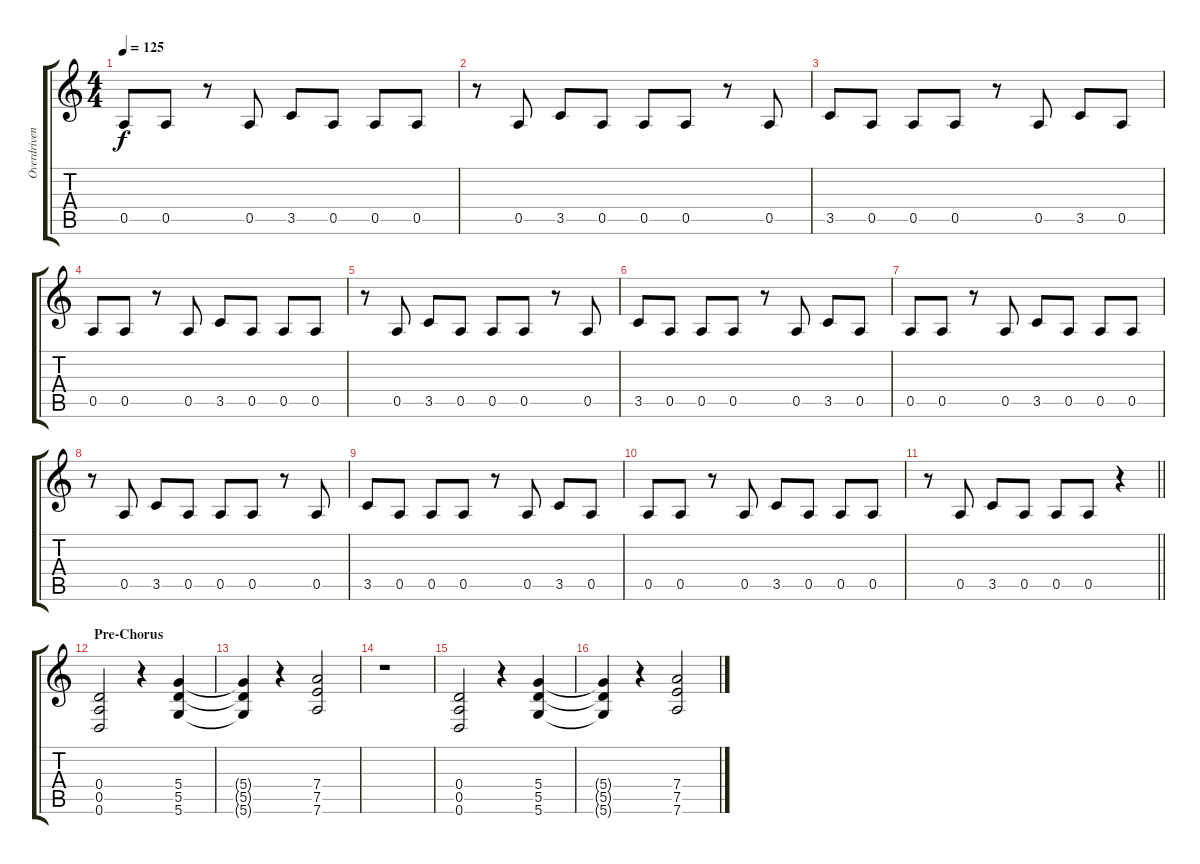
\track ("Overdriven Guitar" "Overdriven") {instrument overdrivenguitar}
\staff {score tabs}
\tuning (E4 B3 G3 D3 A2 D2) {hide}
\ts (4 4)
\tempo 125
\clef g2
\ks c
0.5.8{dy f} 0.5.8 r.8 0.5.8 3.5.8 0.5.8 0.5.8 0.5.8 |
r.8 0.5.8 3.5.8 0.5.8 0.5.8 0.5.8 r.8 0.5.8 |
3.5.8 0.5.8 0.5.8 0.5.8 r.8 0.5.8 3.5.8 0.5.8 |
0.5.8 0.5.8 r.8 0.5.8 3.5.8 0.5.8 0.5.8 0.5.8 |
r.8 0.5.8 3.5.8 0.5.8 0.5.8 0.5.8 r.8 0.5.8 |
3.5.8 0.5.8 0.5.8 0.5.8 r.8 0.5.8 3.5.8 0.5.8 |
0.5.8 0.5.8 r.8 0.5.8 3.5.8 0.5.8 0.5.8 0.5.8 |
r.8 0.5.8 3.5.8 0.5.8 0.5.8 0.5.8 r.8 0.5.8 |
3.5.8 0.5.8 0.5.8 0.5.8 r.8 0.5.8 3.5.8 0.5.8 |
0.5.8 0.5.8 r.8 0.5.8 3.5.8 0.5.8 0.5.8 0.5.8 |
\barLineRight lightlight
r.8 0.5.8 3.5.8 0.5.8 0.5.8 0.5.8 r.4 |
\section ("" "Pre-Chorus")
(0.4 0.5 0.6).2 r.4 (5.4 5.5 5.6).4 |
(5.4{t} 5.5{t} 5.6{t}).4 r.4 (7.4 7.5 7.6).2 |
r.1 |
(0.4 0.5 0.6).2 r.4 (5.4 5.5 5.6).4 |
(5.4{t} 5.5{t} 5.6{t}).4 r.4 (7.4 7.5 7.6).2
